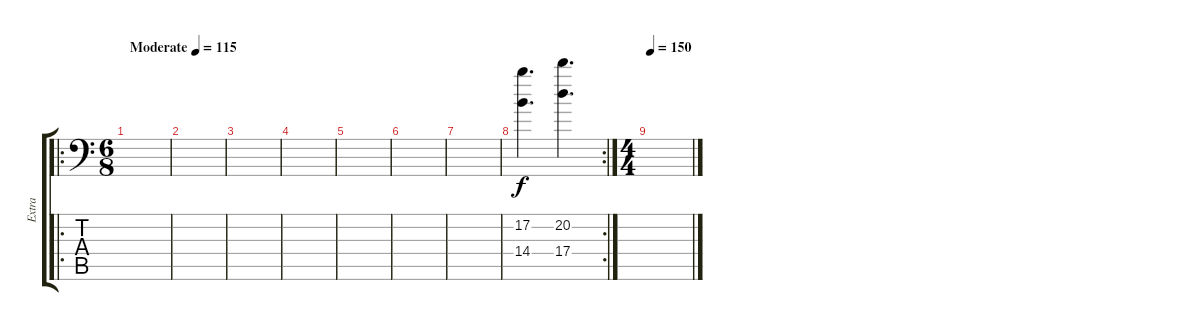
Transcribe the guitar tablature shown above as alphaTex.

\track ("Extra" "Extra") {instrument distortionguitar}
\staff {score tabs}
\tuning (B3 Gb3 D3 A2 E2 A1) {hide}
\ro
\ts (6 8)
\tempo (115 "Moderate")
\clef f4
\ks c
|
|
|
|
|
|
|
\rc 2
(17.2 14.4).4{d} (20.2 17.4).4{d} |
\ts (4 4)
\tempo 150
